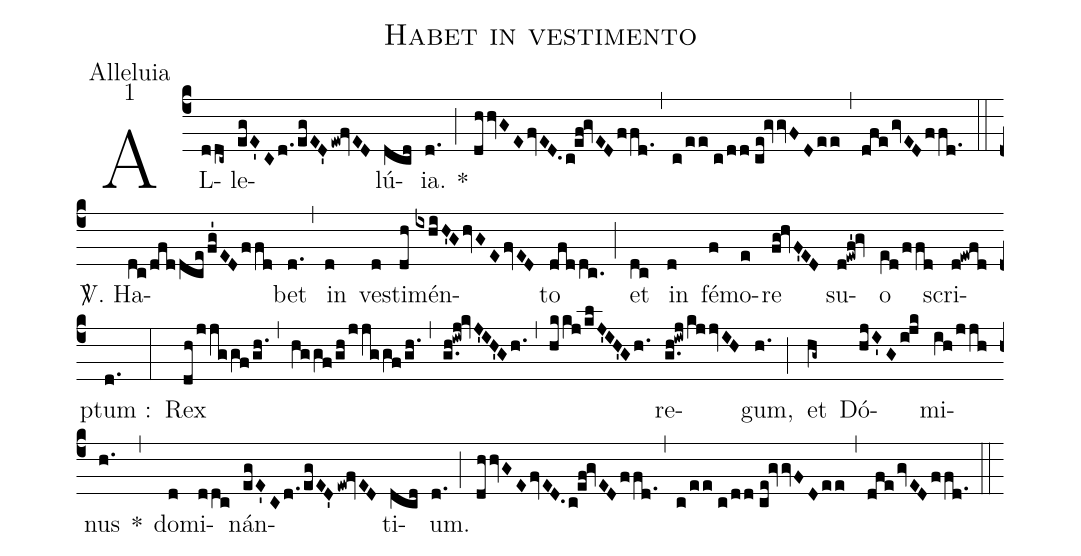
name:Habet in vestimento;
office-part:Alleluia;
mode:1;
%%
(c4) AL(ddc~)le(egE'Cd./egED'ew!fvED)lú(dcd){ia}.(d.) *(;) (dhhvGEfvED.c!ef!gvEDffd.) (,) (c/ee//c/dd//ce!gvvFDee) (,) (dfegvEDffd.) (::) <sp>V/</sp>. Ha(dc/dfddcefg'EDffd)bet(d.) (,) in(d) ve(d)sti(dh)mén(ixhiH'GhvGEfvED)to(dfddc.) (;) et(dc) in(d) fé(f)mo(e)re(fg!hvF'ED) su(d!ewf'!gv)o(e[ll:1]d/ffd) scri(d!ewfd)ptum :(d.) (:) Rex(dh/jjggf/gh.) (,) (hggf/gh/jjggf/gh.) (,) (g.h!iwj!kvJ'IH'Gh.) (,) (hkkj/klJ'IH'Gh.) re(g.h!iwj/kjjvIH)gum,(h.) (;) et(hg~) Dó(hjI'Gijk)mi(ih/jjh)nus(h.) *(,) do(d)mi(ddc)nán(egE'Cd./egED'ew!fvED)ti(dcd)um.(d.) (;) (dhhvGEfvED.c!ef!gvEDffd.) (,) (c/ee//c/dd//ce!gvvFDee) (,) (dfegvEDffd.) (::)
